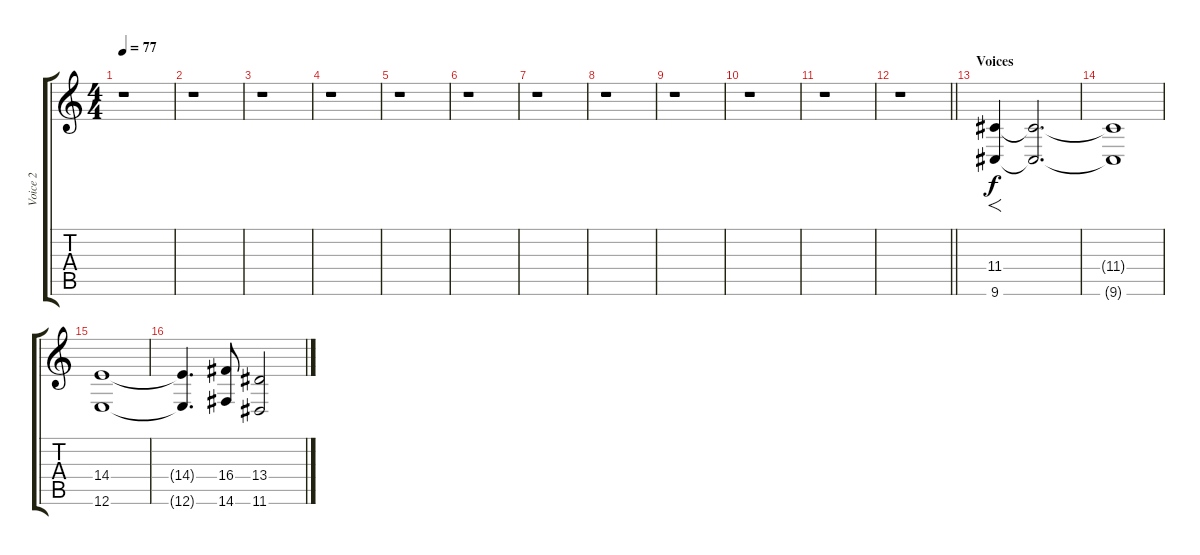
\track ("Voice 2" "Voice 2") {instrument synthvoice}
\staff {score tabs}
\tuning (E4 B3 G3 D3 A2 E2) {hide}
\ts (4 4)
\tempo 77
\clef g2
\ks c
r.1{dy f} |
r.1 |
r.1 |
r.1 |
r.1 |
r.1 |
r.1 |
r.1 |
r.1 |
r.1 |
r.1 |
\barLineRight lightlight
r.1 |
\section ("" "Voices")
(11.4 9.6).4{f} (11.4{t} 9.6{t}).2{d} |
(11.4{t} 9.6{t}).1 |
(14.4 12.6).1 |
(14.4{t} 12.6{t}).4{d} (16.4 14.6).8 (13.4 11.6).2
